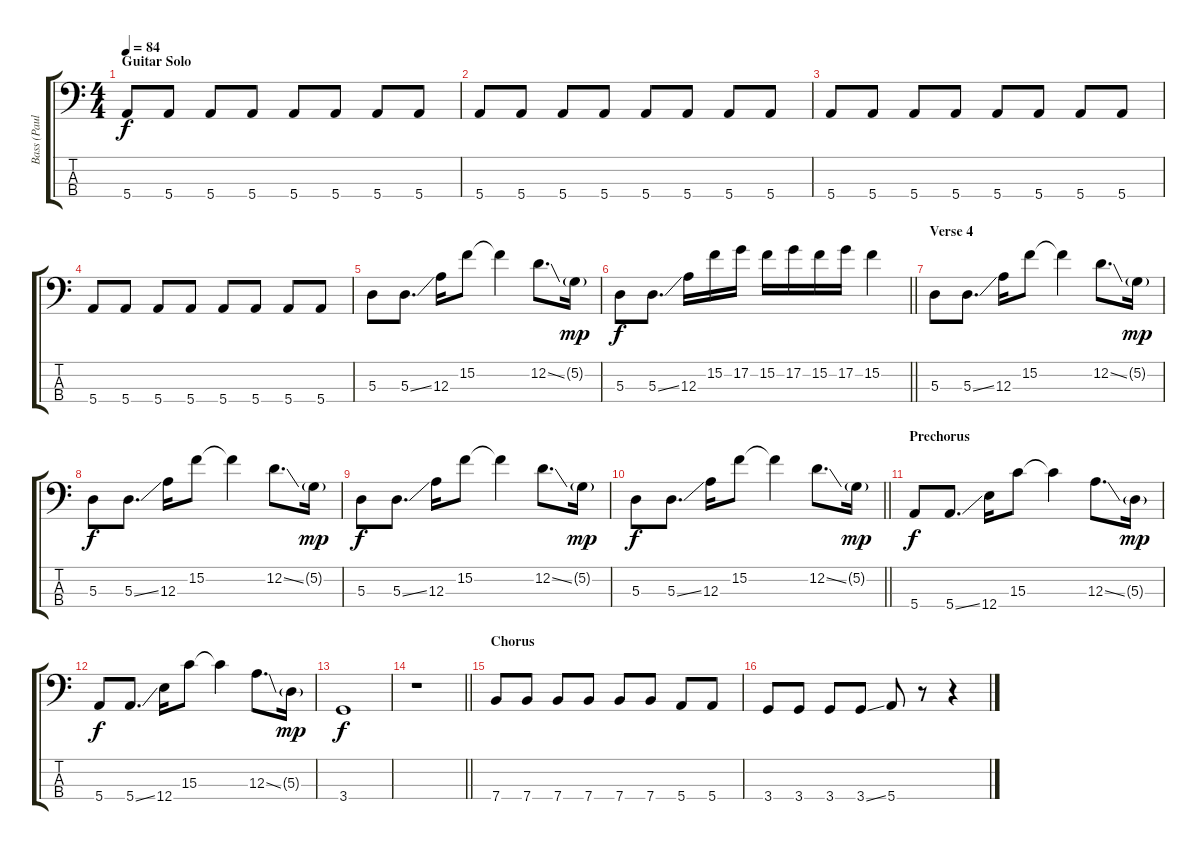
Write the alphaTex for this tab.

\track ("Bass (Paul McCartney)" "Bass (Paul") {instrument electricbassfinger}
\staff {score tabs}
\tuning (G2 D2 A1 E1) {hide}
\ts (4 4)
\section ("" "Guitar Solo")
\tempo 84
\clef f4
\ks c
5.4.8{dy f} 5.4.8 5.4.8 5.4.8 5.4.8 5.4.8 5.4.8 5.4.8 |
5.4.8 5.4.8 5.4.8 5.4.8 5.4.8 5.4.8 5.4.8 5.4.8 |
5.4.8 5.4.8 5.4.8 5.4.8 5.4.8 5.4.8 5.4.8 5.4.8 |
5.4.8 5.4.8 5.4.8 5.4.8 5.4.8 5.4.8 5.4.8 5.4.8 |
5.3.8 5.3{ss}.8{d} 12.3.16 15.2.8 15.2{t}.4 12.2{ss}.8{d} 5.2{g}.16{dy mp} |
\barLineRight lightlight
5.3.8{dy f} 5.3{ss}.8{d} 12.3.16 15.2.16 17.2.16 15.2.16 17.2.16 15.2.16 17.2.16 15.2.4 |
\section ("" "Verse 4")
5.3.8 5.3{ss}.8{d} 12.3.16 15.2.8 15.2{t}.4 12.2{ss}.8{d} 5.2{g}.16{dy mp} |
5.3.8{dy f} 5.3{ss}.8{d} 12.3.16 15.2.8 15.2{t}.4 12.2{ss}.8{d} 5.2{g}.16{dy mp} |
5.3.8{dy f} 5.3{ss}.8{d} 12.3.16 15.2.8 15.2{t}.4 12.2{ss}.8{d} 5.2{g}.16{dy mp} |
\barLineRight lightlight
5.3.8{dy f} 5.3{ss}.8{d} 12.3.16 15.2.8 15.2{t}.4 12.2{ss}.8{d} 5.2{g}.16{dy mp} |
\section ("" "Prechorus")
5.4.8{dy f} 5.4{ss}.8{d} 12.4.16 15.3.8 15.3{t}.4 12.3{ss}.8{d} 5.3{g}.16{dy mp} |
5.4.8{dy f} 5.4{ss}.8{d} 12.4.16 15.3.8 15.3{t}.4 12.3{ss}.8{d} 5.3{g}.16{dy mp} |
3.4.1{dy f} |
\barLineRight lightlight
r.1 |
\section ("" "Chorus")
7.4.8 7.4.8 7.4.8 7.4.8 7.4.8 7.4.8 5.4.8 5.4.8 |
3.4.8 3.4.8 3.4.8 3.4{ss}.8 5.4.8 r.8 r.4
